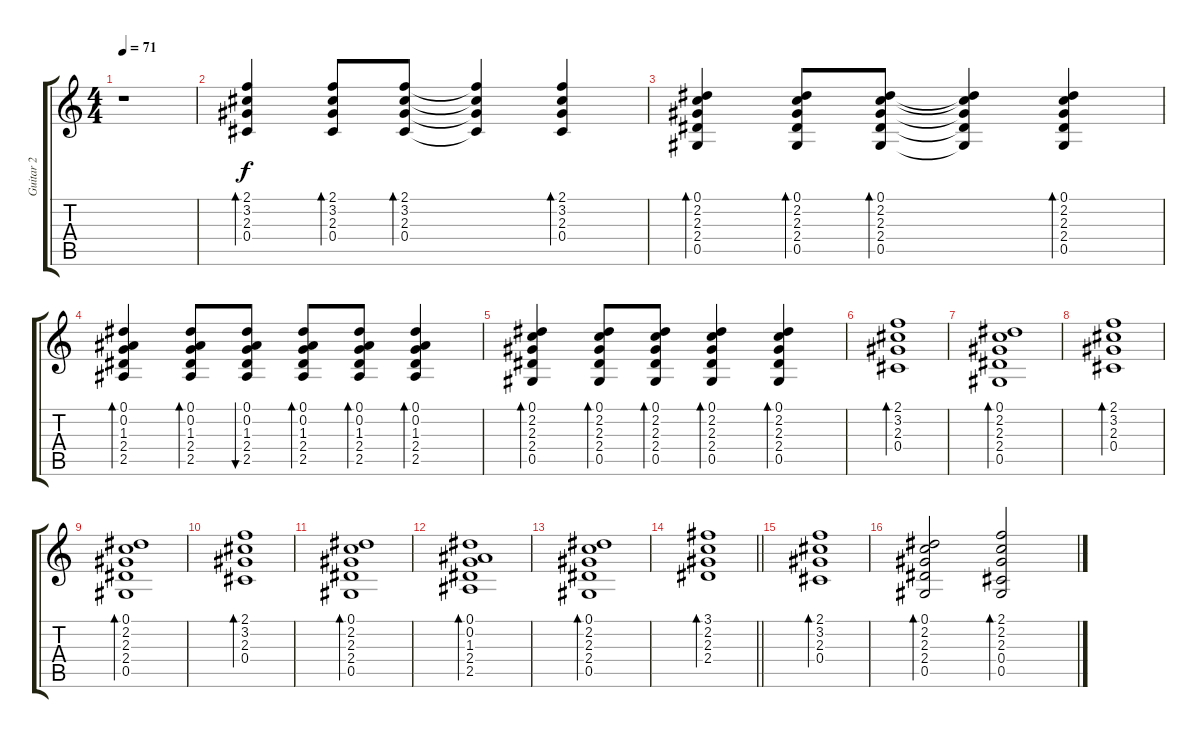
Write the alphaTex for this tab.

\track ("Guitar 2" "Guitar 2") {instrument acousticguitarsteel}
\staff {score tabs}
\tuning (Eb4 Bb3 Gb3 Db3 Ab2 Eb2) {hide}
\ts (4 4)
\tempo 71
\clef g2
\ks c
r.1{dy f instrument acousticguitarsteel} |
(2.1 3.2 2.3 0.4).4{bd 60} (2.1 3.2 2.3 0.4).8{bd 60} (2.1 3.2 2.3 0.4).8{bd 60} (2.1{t} 3.2{t} 2.3{t} 0.4{t}).4 (2.1 3.2 2.3 0.4).4{bd 60} |
(0.1 2.2 2.3 2.4 0.5).4{bd 60} (0.1 2.2 2.3 2.4 0.5).8{bd 60} (0.1 2.2 2.3 2.4 0.5).8{bd 60} (0.1{t} 2.2{t} 2.3{t} 2.4{t} 0.5{t}).4 (0.1 2.2 2.3 2.4 0.5).4{bd 60} |
(0.1 0.2 1.3 2.4 2.5).4{bd 60} (0.1 0.2 1.3 2.4 2.5).8{bd 60} (0.1 0.2 1.3 2.4 2.5).8{bu 60} (0.1 0.2 1.3 2.4 2.5).8{bd 60} (0.1 0.2 1.3 2.4 2.5).8{bd 60} (0.1 0.2 1.3 2.4 2.5).4{bd 60} |
(0.1 2.2 2.3 2.4 0.5).4{bd 60} (0.1 2.2 2.3 2.4 0.5).8{bd 60} (0.1 2.2 2.3 2.4 0.5).8{bd 60} (0.1 2.2 2.3 2.4 0.5).4{bd 60} (0.1 2.2 2.3 2.4 0.5).4{bd 60} |
(2.1 3.2 2.3 0.4).1{bd 60} |
(0.1 2.2 2.3 2.4 0.5).1{bd 60} |
(2.1 3.2 2.3 0.4).1{bd 60} |
(0.1 2.2 2.3 2.4 0.5).1{bd 60} |
(2.1 3.2 2.3 0.4).1{bd 60} |
(0.1 2.2 2.3 2.4 0.5).1{bd 60} |
(0.1 0.2 1.3 2.4 2.5).1{bd 60} |
(0.1 2.2 2.3 2.4 0.5).1{bd 60} |
\barLineRight lightlight
(3.1 2.2 2.3 2.4).1{bd 60} |
(2.1 3.2 2.3 0.4).1{bd 60} |
(0.1 2.2 2.3 2.4 0.5).2{bd 60} (2.1 2.2 2.3 0.4 0.5).2{bd 60}
